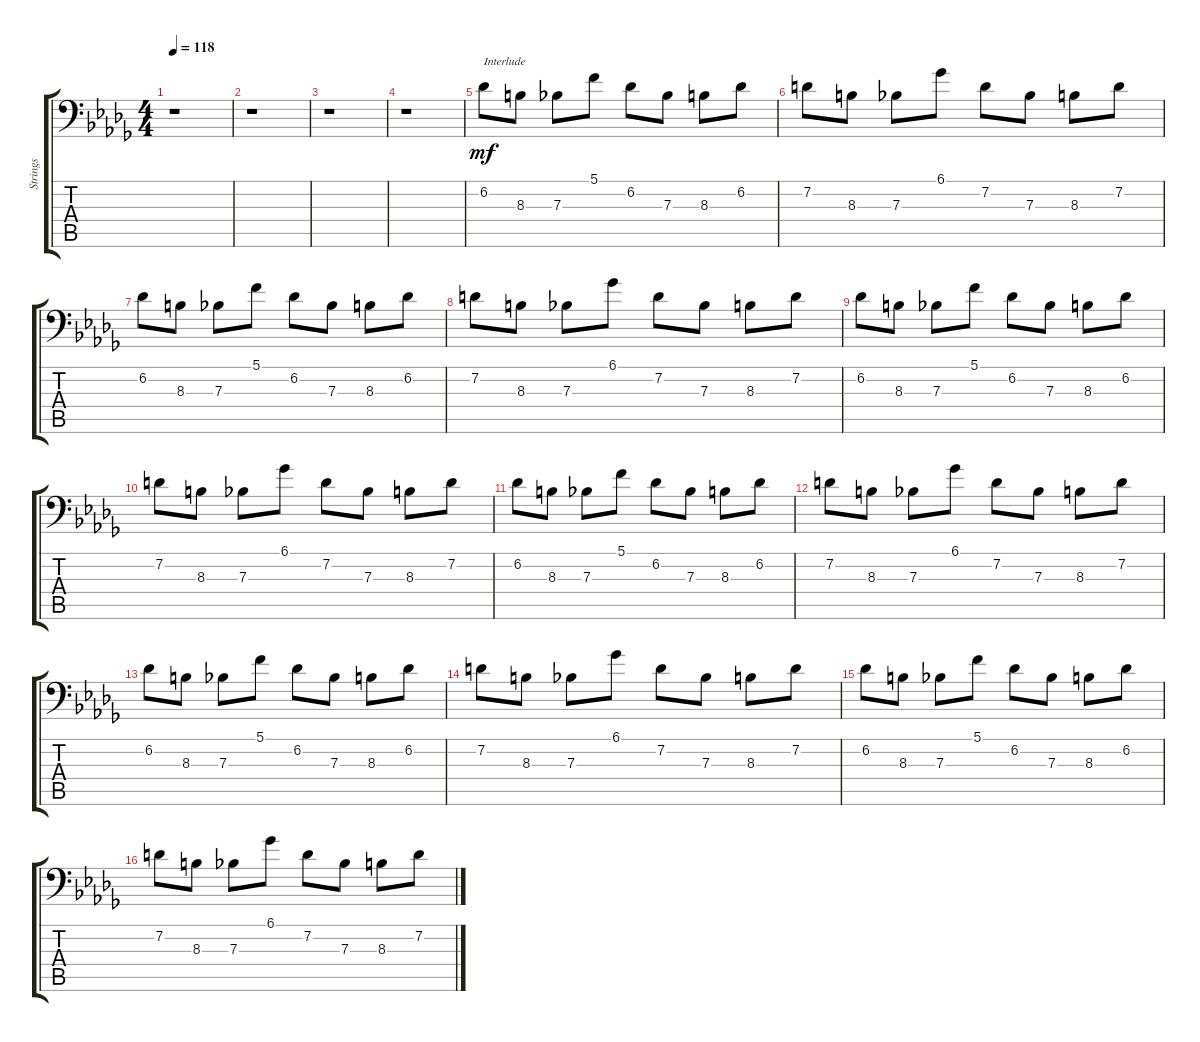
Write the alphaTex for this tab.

\track ("Strings" "Strings") {instrument stringensemble1}
\staff {score tabs}
\tuning (C4 G3 Eb3 Bb2 F2 Bb1) {hide}
\ts (4 4)
\tempo 118
\clef f4
\ks db
r.1{dy mf} |
r.1 |
r.1 |
r.1 |
6.2.8{txt "Interlude"} 8.3.8 7.3.8 5.1.8 6.2.8 7.3.8 8.3.8 6.2.8 |
7.2.8 8.3.8 7.3.8 6.1.8 7.2.8 7.3.8 8.3.8 7.2.8 |
6.2.8 8.3.8 7.3.8 5.1.8 6.2.8 7.3.8 8.3.8 6.2.8 |
7.2.8 8.3.8 7.3.8 6.1.8 7.2.8 7.3.8 8.3.8 7.2.8 |
6.2.8 8.3.8 7.3.8 5.1.8 6.2.8 7.3.8 8.3.8 6.2.8 |
7.2.8 8.3.8 7.3.8 6.1.8 7.2.8 7.3.8 8.3.8 7.2.8 |
6.2.8 8.3.8 7.3.8 5.1.8 6.2.8 7.3.8 8.3.8 6.2.8 |
7.2.8 8.3.8 7.3.8 6.1.8 7.2.8 7.3.8 8.3.8 7.2.8 |
6.2.8 8.3.8 7.3.8 5.1.8 6.2.8 7.3.8 8.3.8 6.2.8 |
7.2.8 8.3.8 7.3.8 6.1.8 7.2.8 7.3.8 8.3.8 7.2.8 |
6.2.8 8.3.8 7.3.8 5.1.8 6.2.8 7.3.8 8.3.8 6.2.8 |
7.2.8 8.3.8 7.3.8 6.1.8 7.2.8 7.3.8 8.3.8 7.2.8
